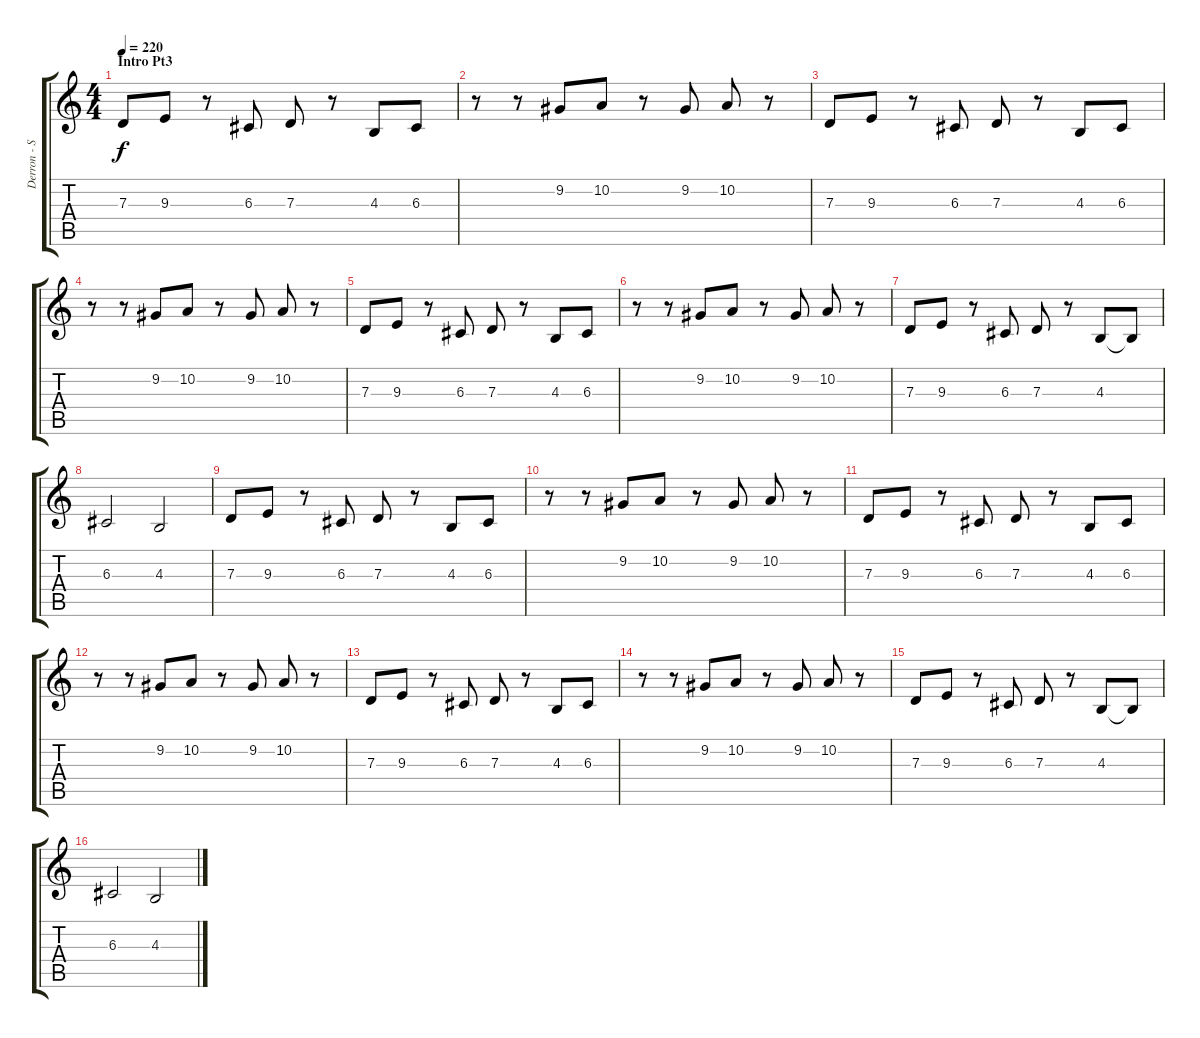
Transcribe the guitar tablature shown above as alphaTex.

\track ("Derron - Sax" "Derron - S") {instrument tenorsax}
\staff {score tabs}
\tuning (E4 B3 G3 D3 A2 E2) {hide}
\ts (4 4)
\section ("" "Intro Pt3")
\tempo 220
\clef g2
\ks c
7.3.8{dy f} 9.3.8 r.8 6.3.8 7.3.8 r.8 4.3.8 6.3.8 |
r.8 r.8 9.2.8 10.2.8 r.8 9.2.8 10.2.8 r.8 |
7.3.8 9.3.8 r.8 6.3.8 7.3.8 r.8 4.3.8 6.3.8 |
r.8 r.8 9.2.8 10.2.8 r.8 9.2.8 10.2.8 r.8 |
7.3.8 9.3.8 r.8 6.3.8 7.3.8 r.8 4.3.8 6.3.8 |
r.8 r.8 9.2.8 10.2.8 r.8 9.2.8 10.2.8 r.8 |
7.3.8 9.3.8 r.8 6.3.8 7.3.8 r.8 4.3.8 4.3{t}.8 |
6.3.2 4.3.2 |
7.3.8 9.3.8 r.8 6.3.8 7.3.8 r.8 4.3.8 6.3.8 |
r.8 r.8 9.2.8 10.2.8 r.8 9.2.8 10.2.8 r.8 |
7.3.8 9.3.8 r.8 6.3.8 7.3.8 r.8 4.3.8 6.3.8 |
r.8 r.8 9.2.8 10.2.8 r.8 9.2.8 10.2.8 r.8 |
7.3.8 9.3.8 r.8 6.3.8 7.3.8 r.8 4.3.8 6.3.8 |
r.8 r.8 9.2.8 10.2.8 r.8 9.2.8 10.2.8 r.8 |
7.3.8 9.3.8 r.8 6.3.8 7.3.8 r.8 4.3.8 4.3{t}.8 |
6.3.2 4.3.2
